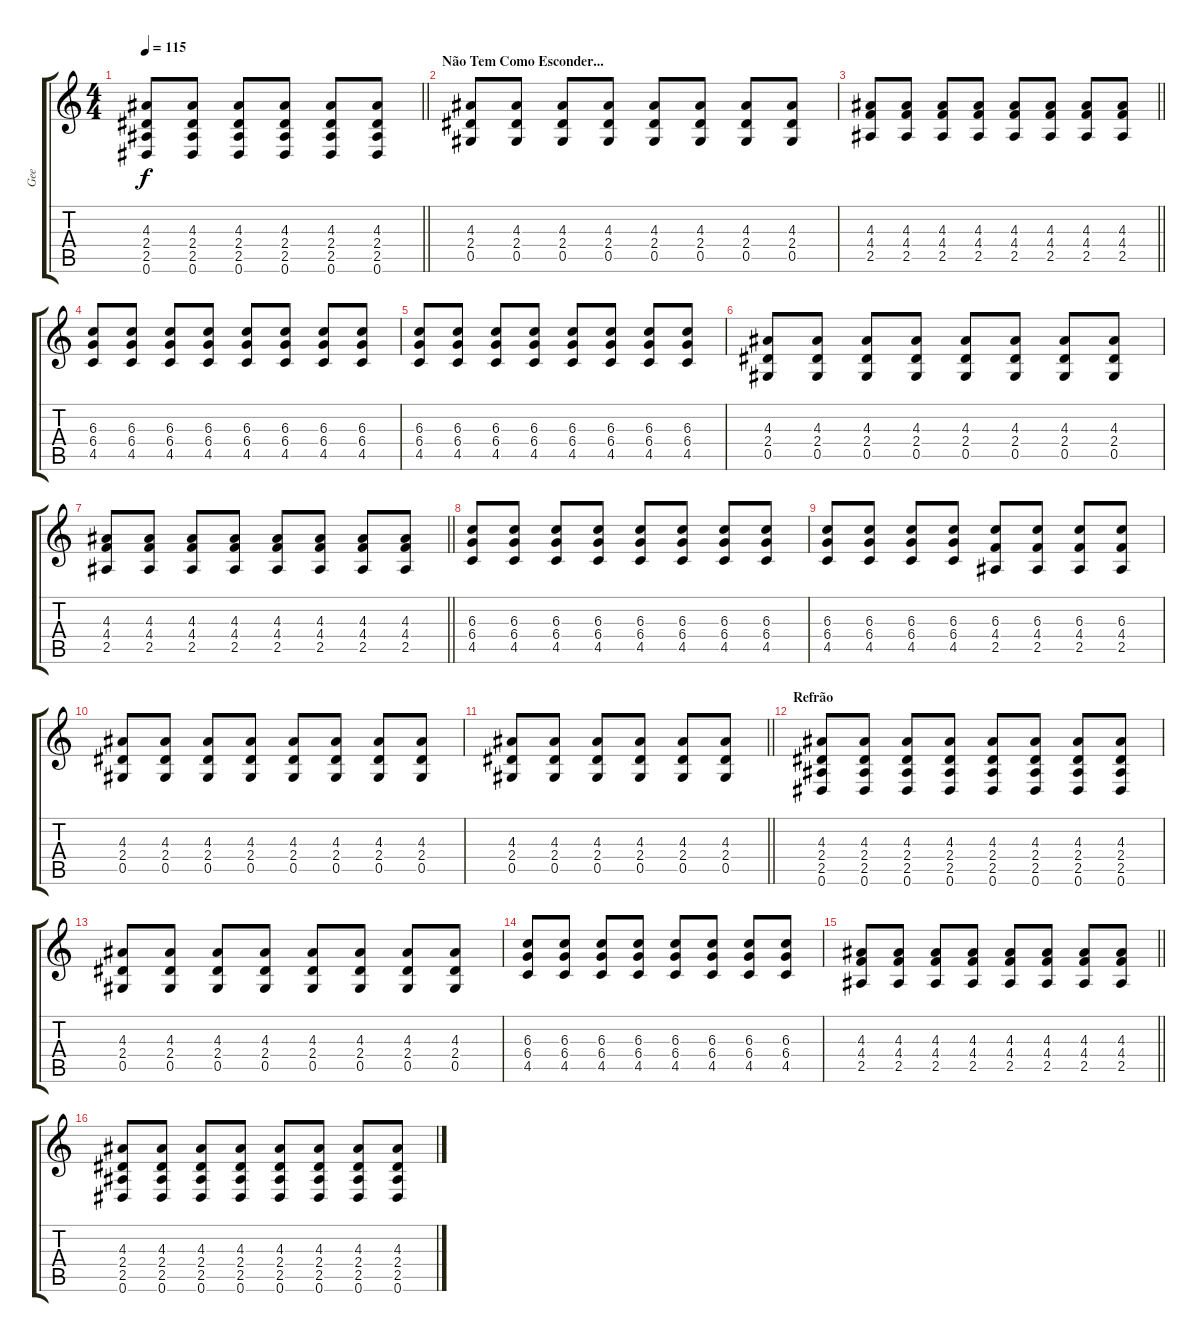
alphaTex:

\track ("Gee" "Gee") {instrument overdrivenguitar}
\staff {score tabs}
\tuning (Eb4 Bb3 Gb3 Db3 Ab2 Eb2) {hide}
\ts (4 4)
\tempo 115
\clef g2
\barLineRight lightlight
\ks c
(4.3 2.4 2.5 0.6).8{dy f} (4.3 2.4 2.5 0.6).8 (4.3 2.4 2.5 0.6).8 (4.3 2.4 2.5 0.6).8 (4.3 2.4 2.5 0.6).8 (4.3 2.4 2.5 0.6).8 |
\section ("" "Não Tem Como Esconder...")
(4.3 2.4 0.5).8 (4.3 2.4 0.5).8 (4.3 2.4 0.5).8 (4.3 2.4 0.5).8 (4.3 2.4 0.5).8 (4.3 2.4 0.5).8 (4.3 2.4 0.5).8 (4.3 2.4 0.5).8 |
\barLineRight lightlight
(4.3 4.4 2.5).8 (4.3 4.4 2.5).8 (4.3 4.4 2.5).8 (4.3 4.4 2.5).8 (4.3 4.4 2.5).8 (4.3 4.4 2.5).8 (4.3 4.4 2.5).8 (4.3 4.4 2.5).8 |
(6.3 6.4 4.5).8 (6.3 6.4 4.5).8 (6.3 6.4 4.5).8 (6.3 6.4 4.5).8 (6.3 6.4 4.5).8 (6.3 6.4 4.5).8 (6.3 6.4 4.5).8 (6.3 6.4 4.5).8 |
(6.3 6.4 4.5).8 (6.3 6.4 4.5).8 (6.3 6.4 4.5).8 (6.3 6.4 4.5).8 (6.3 6.4 4.5).8 (6.3 6.4 4.5).8 (6.3 6.4 4.5).8 (6.3 6.4 4.5).8 |
(4.3 2.4 0.5).8 (4.3 2.4 0.5).8 (4.3 2.4 0.5).8 (4.3 2.4 0.5).8 (4.3 2.4 0.5).8 (4.3 2.4 0.5).8 (4.3 2.4 0.5).8 (4.3 2.4 0.5).8 |
\barLineRight lightlight
(4.3 4.4 2.5).8 (4.3 4.4 2.5).8 (4.3 4.4 2.5).8 (4.3 4.4 2.5).8 (4.3 4.4 2.5).8 (4.3 4.4 2.5).8 (4.3 4.4 2.5).8 (4.3 4.4 2.5).8 |
(6.3 6.4 4.5).8 (6.3 6.4 4.5).8 (6.3 6.4 4.5).8 (6.3 6.4 4.5).8 (6.3 6.4 4.5).8 (6.3 6.4 4.5).8 (6.3 6.4 4.5).8 (6.3 6.4 4.5).8 |
(6.3 6.4 4.5).8 (6.3 6.4 4.5).8 (6.3 6.4 4.5).8 (6.3 6.4 4.5).8 (6.3 4.4 2.5).8 (6.3 4.4 2.5).8 (6.3 4.4 2.5).8 (6.3 4.4 2.5).8 |
(4.3 2.4 0.5).8 (4.3 2.4 0.5).8 (4.3 2.4 0.5).8 (4.3 2.4 0.5).8 (4.3 2.4 0.5).8 (4.3 2.4 0.5).8 (4.3 2.4 0.5).8 (4.3 2.4 0.5).8 |
\barLineRight lightlight
(4.3 2.4 0.5).8 (4.3 2.4 0.5).8 (4.3 2.4 0.5).8 (4.3 2.4 0.5).8 (4.3 2.4 0.5).8 (4.3 2.4 0.5).8 |
\section ("" "Refrão")
(4.3 2.4 2.5 0.6).8 (4.3 2.4 2.5 0.6).8 (4.3 2.4 2.5 0.6).8 (4.3 2.4 2.5 0.6).8 (4.3 2.4 2.5 0.6).8 (4.3 2.4 2.5 0.6).8 (4.3 2.4 2.5 0.6).8 (4.3 2.4 2.5 0.6).8 |
(4.3 2.4 0.5).8 (4.3 2.4 0.5).8 (4.3 2.4 0.5).8 (4.3 2.4 0.5).8 (4.3 2.4 0.5).8 (4.3 2.4 0.5).8 (4.3 2.4 0.5).8 (4.3 2.4 0.5).8 |
(6.3 6.4 4.5).8 (6.3 6.4 4.5).8 (6.3 6.4 4.5).8 (6.3 6.4 4.5).8 (6.3 6.4 4.5).8 (6.3 6.4 4.5).8 (6.3 6.4 4.5).8 (6.3 6.4 4.5).8 |
\barLineRight lightlight
(4.3 4.4 2.5).8 (4.3 4.4 2.5).8 (4.3 4.4 2.5).8 (4.3 4.4 2.5).8 (4.3 4.4 2.5).8 (4.3 4.4 2.5).8 (4.3 4.4 2.5).8 (4.3 4.4 2.5).8 |
(4.3 2.4 2.5 0.6).8 (4.3 2.4 2.5 0.6).8 (4.3 2.4 2.5 0.6).8 (4.3 2.4 2.5 0.6).8 (4.3 2.4 2.5 0.6).8 (4.3 2.4 2.5 0.6).8 (4.3 2.4 2.5 0.6).8 (4.3 2.4 2.5 0.6).8
